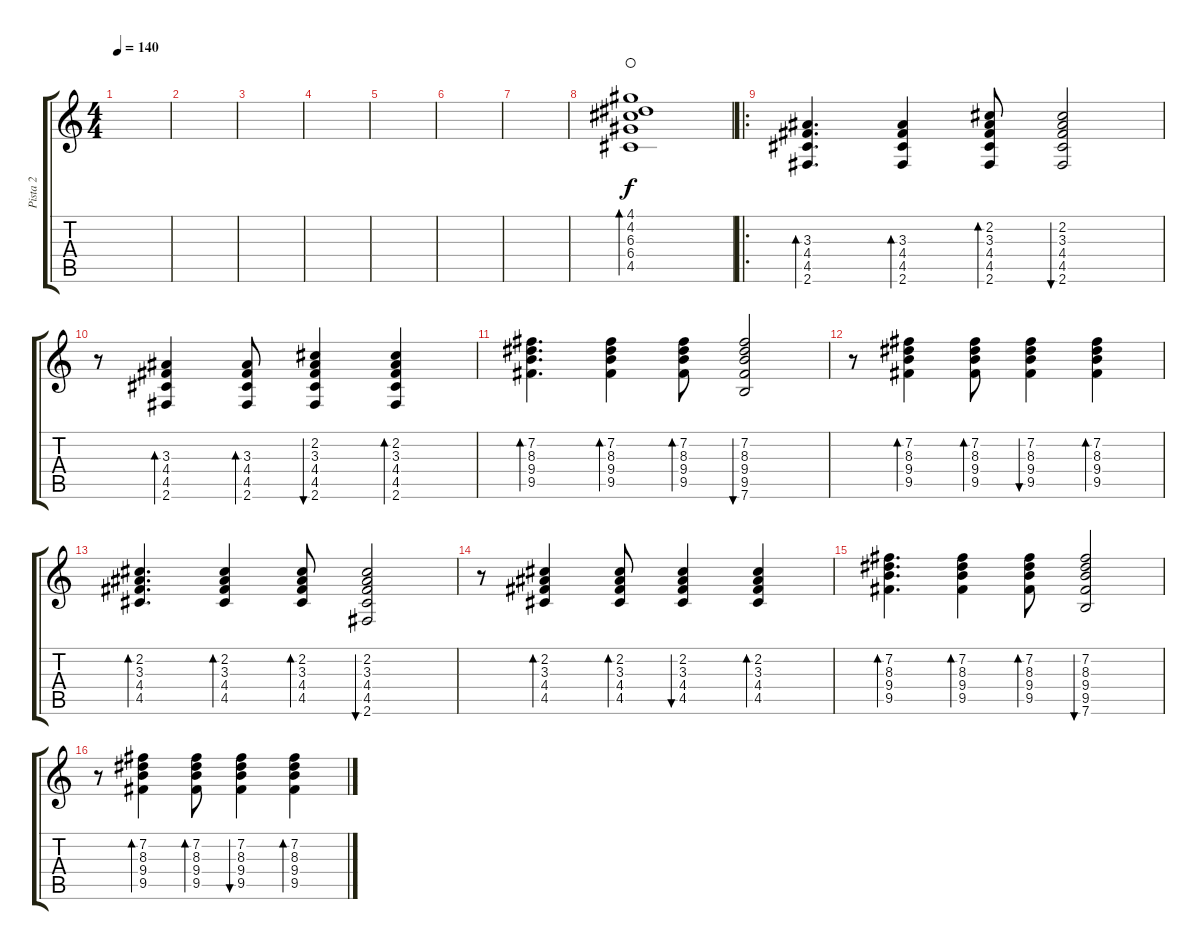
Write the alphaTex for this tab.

\track ("Pista 2" "Pista 2") {instrument distortionguitar}
\staff {score tabs}
\tuning (E4 B3 G3 D3 A2 E2) {hide}
\ts (4 4)
\tempo 140
\clef g2
\ks c
|
|
|
|
|
|
|
(4.1 4.2 6.3 6.4 4.5).1{bd 240 waho} |
\ro
(3.3 4.4 4.5 2.6).4{d bd 60} (3.3 4.4 4.5 2.6).4{bd 60} (2.2 3.3 4.4 4.5 2.6).8{bd 60} (2.2 3.3 4.4 4.5 2.6).2{bu 60} |
r.8 (3.3 4.4 4.5 2.6).4{bd 60} (3.3 4.4 4.5 2.6).8{bd 60} (2.2 3.3 4.4 4.5 2.6).4{bu 60} (2.2 3.3 4.4 4.5 2.6).4{bd 60} |
(7.2 8.3 9.4 9.5).4{d bd 60} (7.2 8.3 9.4 9.5).4{bd 60} (7.2 8.3 9.4 9.5).8{bd 60} (7.2 8.3 9.4 9.5 7.6).2{bu 60} |
r.8 (7.2 8.3 9.4 9.5).4{bd 60} (7.2 8.3 9.4 9.5).8{bd 60} (7.2 8.3 9.4 9.5).4{bu 60} (7.2 8.3 9.4 9.5).4{bd 60} |
(2.2 3.3 4.4 4.5).4{d bd 60} (2.2 3.3 4.4 4.5).4{bd 60} (2.2 3.3 4.4 4.5).8{bd 60} (2.2 3.3 4.4 4.5 2.6).2{bu 60} |
r.8 (2.2 3.3 4.4 4.5).4{bd 60} (2.2 3.3 4.4 4.5).8{bd 60} (2.2 3.3 4.4 4.5).4{bu 60} (2.2 3.3 4.4 4.5).4{bd 60} |
(7.2 8.3 9.4 9.5).4{d bd 60} (7.2 8.3 9.4 9.5).4{bd 60} (7.2 8.3 9.4 9.5).8{bd 60} (7.2 8.3 9.4 9.5 7.6).2{bu 60} |
r.8 (7.2 8.3 9.4 9.5).4{bd 60} (7.2 8.3 9.4 9.5).8{bd 60} (7.2 8.3 9.4 9.5).4{bu 60} (7.2 8.3 9.4 9.5).4{bd 60}
